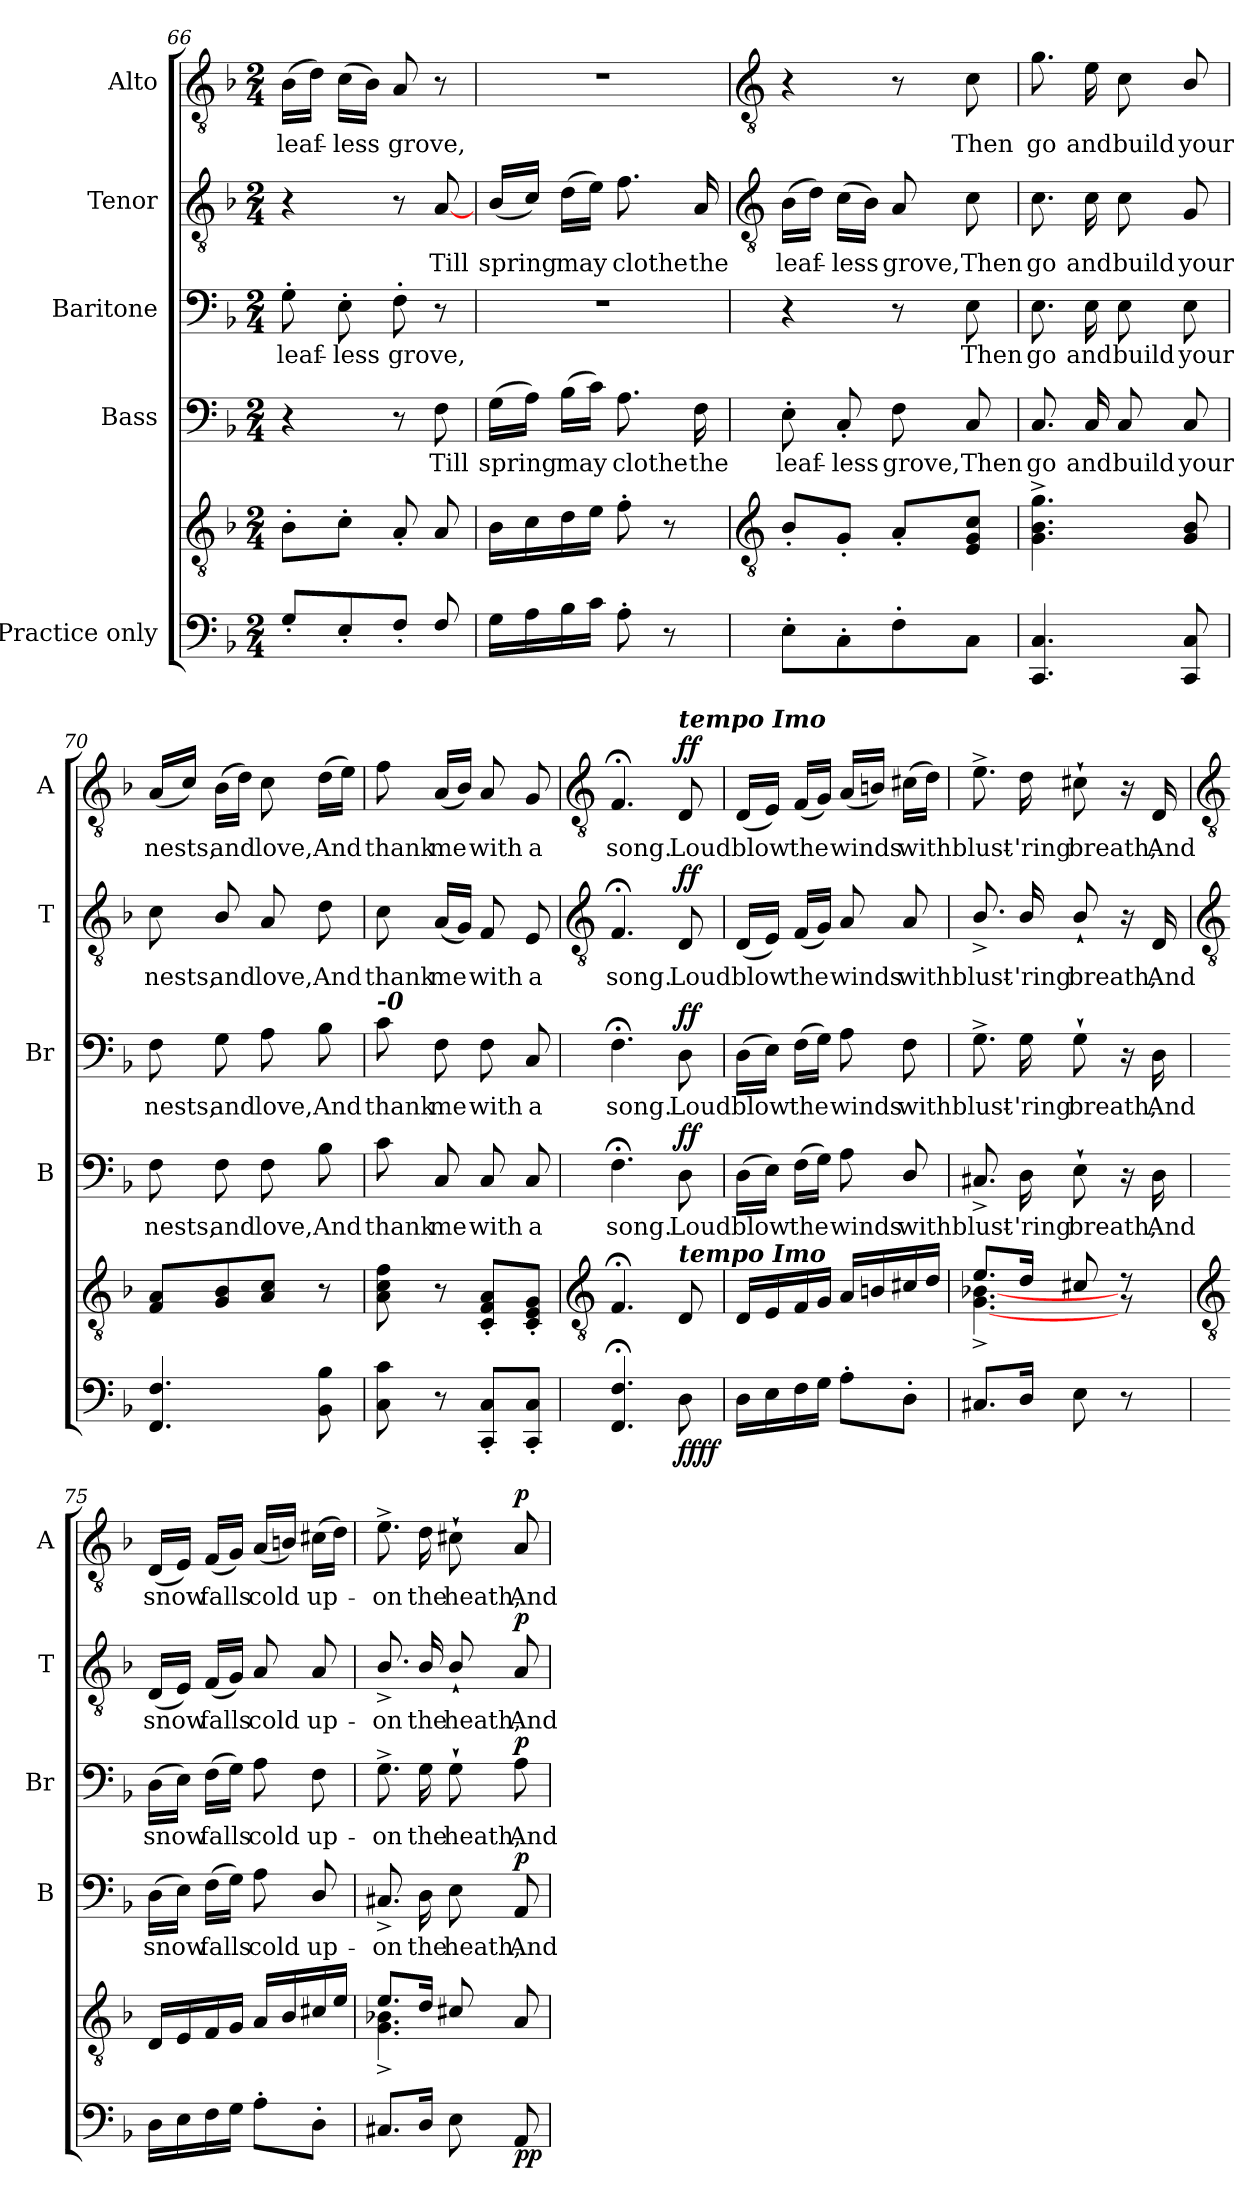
**kern	**kern	**dynam	**kern	**text	**dynam	**kern	**text	**dynam	**kern	**text	**dynam	**kern	**text	**dynam
*part5	*part5	*part5	*part4	*part4	*part4	*part3	*part3	*part3	*part2	*part2	*part2	*part1	*part1	*part1
*staff6	*staff5	*staff5/6	*staff4	*staff4	*staff4	*staff3	*staff3	*staff3	*staff2	*staff2	*staff2	*staff1	*staff1	*staff1
*I"Practice only	*	*	*I"Bass	*	*	*I"Baritone	*	*	*I"Tenor	*	*	*I"Alto	*	*
*	*	*	*I'B	*	*	*I'Br	*	*	*I'T	*	*	*I'A	*	*
*clefF4	*clefGv2	*	*clefF4	*	*	*clefF4	*	*	*clefGv2	*	*	*clefGv2	*	*
*k[b-]	*k[b-]	*	*k[b-]	*	*	*k[b-]	*	*	*k[b-]	*	*	*k[b-]	*	*
*F:	*F:	*	*F:	*	*	*F:	*	*	*F:	*	*	*F:	*	*
*M2/4	*M2/4	*	*M2/4	*	*	*M2/4	*	*	*M2/4	*	*	*M2/4	*	*
=66	=66	=66	=66	=66	=66	=66	=66	=66	=66	=66	=66	=66	=66	=66
!	!	!	!	!	!	!	!LO:LY:b	!	!	!	!	!	!LO:LY:b	!
8G'/L	8B-'L	.	4r	.	.	8G'	leaf-	.	4r	.	.	(>16B-LL	leaf-	.
.	.	.	.	.	.	.	.	.	.	.	.	16dJJ)	.	.
!	!	!	!	!	!	!	!LO:LY:b	!	!	!	!	!	!LO:LY:b	!
8E'/	8c'J	.	.	.	.	8E'	-less	.	.	.	.	(>16cLL	less	.
.	.	.	.	.	.	.	.	.	.	.	.	16B-JJ)	.	.
!	!	!	!	!	!	!	!LO:LY:b	!	!	!	!	!	!LO:LY:b	!
8F'/J	8A'	.	8r	.	.	8F'	grove,	.	8r	.	.	8A	grove,	.
!	!	!	!	!LO:LY:b	!	!	!	!	!	!LO:LY:b	!	!	!	!
8F/	8A	.	8F	Till	.	8r	.	.	[8A	Till	.	8r	.	.
=67	=67	=67	=67	=67	=67	=67	=67	=67	=67	=67	=67	=67	=67	=67
!	!	!	!	!LO:LY:b	!	!LO:N:vis=1	!	!	!	!LO:LY:b	!	!LO:N:vis=1	!	!
16GLL	16B-LL	.	(>16GLL	spring	.	2r	.	.	(<16B-/LL	spring	.	2r	.	.
16A	16c	.	16AJJ)	.	.	.	.	.	16c/JJ)	.	.	.	.	.
!	!	!	!	!LO:LY:b	!	!	!	!	!	!LO:LY:b	!	!	!	!
16B-	16d	.	(>16B-LL	may	.	.	.	.	(>16dLL	may	.	.	.	.
16cJJ	16eJJ	.	16cJJ)	.	.	.	.	.	16eJJ)	.	.	.	.	.
!	!	!	!	!LO:LY:b	!	!	!	!	!	!LO:LY:b	!	!	!	!
8A'	8f'	.	8.A	clothe	.	.	.	.	8.f	clothe	.	.	.	.
8r	8r	.	.	.	.	.	.	.	.	.	.	.	.	.
!	!	!	!	!LO:LY:b	!	!	!	!	!	!LO:LY:b	!	!	!	!
.	.	.	16F	the	.	.	.	.	16A	the	.	.	.	.
!!LO:LB:g=z
=68	=68	=68	=68	=68	=68	=68	=68	=68	=68	=68	=68	=68	=68	=68
*	*clefGv2	*	*	*	*	*	*	*	*clefGv2	*	*	*clefGv2	*	*
!	!	!	!	!LO:LY:b	!	!	!	!	!	!LO:LY:b	!	!	!	!
8E'L	8B-'L	.	8E'	leaf-	.	4r	.	.	(>16B-LL	leaf-	.	4r	.	.
.	.	.	.	.	.	.	.	.	16dJJ)	.	.	.	.	.
!	!	!	!	!LO:LY:b	!	!	!	!	!	!LO:LY:b	!	!	!	!
8C'	8G'J	.	8C'	-less	.	.	.	.	(>16cLL	less	.	.	.	.
.	.	.	.	.	.	.	.	.	16B-JJ)	.	.	.	.	.
!	!	!	!	!LO:LY:b	!	!	!	!	!	!LO:LY:b	!	!	!	!
8F'	8A'L	.	8F	grove,	.	8r	.	.	8A	grove,	.	8r	.	.
!	!	!	!	!LO:LY:b	!	!	!LO:LY:b	!	!	!LO:LY:b	!	!	!LO:LY:b	!
8CJ	8E 8G 8cJ	.	8C	Then	.	8E	Then	.	8c	Then	.	8c	Then	.
=69	=69	=69	=69	=69	=69	=69	=69	=69	=69	=69	=69	=69	=69	=69
!	!	!	!	!LO:LY:b	!	!	!LO:LY:b	!	!	!LO:LY:b	!	!	!LO:LY:b	!
4.CC 4.C	4.G^ 4.B-^ 4.g^	.	8.C	go	.	8.E	go	.	8.c	go	.	8.g	go	.
!	!	!	!	!LO:LY:b	!	!	!LO:LY:b	!	!	!LO:LY:b	!	!	!LO:LY:b	!
.	.	.	16C	and	.	16E	and	.	16c	and	.	16e	and	.
!	!	!	!	!LO:LY:b	!	!	!LO:LY:b	!	!	!LO:LY:b	!	!	!LO:LY:b	!
.	.	.	8C	build	.	8E	build	.	8c	build	.	8c	build	.
!	!	!	!	!LO:LY:b	!	!	!LO:LY:b	!	!	!LO:LY:b	!	!	!LO:LY:b	!
8CC 8C	8G 8B-	.	8C	your	.	8E	your	.	8G	your	.	8B-/	your	.
=70	=70	=70	=70	=70	=70	=70	=70	=70	=70	=70	=70	=70	=70	=70
!	!	!	!	!LO:LY:b	!	!	!LO:LY:b	!	!	!LO:LY:b	!	!	!LO:LY:b	!
4.FF 4.F	8F 8AL	.	8F	nests,	.	8F	nests,	.	8c	nests,	.	(<16A/LL	nests,	.
.	.	.	.	.	.	.	.	.	.	.	.	16c/JJ)	.	.
!	!	!	!	!LO:LY:b	!	!	!LO:LY:b	!	!	!LO:LY:b	!	!	!LO:LY:b	!
.	8G 8B-	.	8F	and	.	8G	and	.	8B-/	and	.	(>16B-LL	and	.
.	.	.	.	.	.	.	.	.	.	.	.	16dJJ)	.	.
!	!	!	!	!LO:LY:b	!	!	!LO:LY:b	!	!	!LO:LY:b	!	!	!LO:LY:b	!
.	8A 8cJ	.	8F	love,	.	8A	love,	.	8A	love,	.	8c	love,	.
!	!	!	!	!LO:LY:b	!	!	!LO:LY:b	!	!	!LO:LY:b	!	!	!LO:LY:b	!
8BB- 8B-	8r	.	8B-	And	.	8B-	And	.	8d	And	.	(>16dLL	And	.
.	.	.	.	.	.	.	.	.	.	.	.	16eJJ)	.	.
=71	=71	=71	=71	=71	=71	=71	=71	=71	=71	=71	=71	=71	=71	=71
!	!	!	!	!	!	!LO:TX:a:Bi:t=-0	!	!	!	!	!	!	!	!
!	!	!	!	!LO:LY:b	!	!	!LO:LY:b	!	!	!LO:LY:b	!	!	!LO:LY:b	!
8C 8c	8A 8c 8f	.	8c	thank	.	8c	thank	.	8c	thank	.	8f	thank	.
!	!	!	!	!LO:LY:b	!	!	!LO:LY:b	!	!	!LO:LY:b	!	!	!LO:LY:b	!
8r	8r	.	8C	me	.	8F	me	.	(<16ALL	me	.	(<16ALL	me	.
.	.	.	.	.	.	.	.	.	16GJJ)	.	.	16B-JJ)	.	.
!	!	!	!	!LO:LY:b	!	!	!LO:LY:b	!	!	!LO:LY:b	!	!	!LO:LY:b	!
8CC' 8C'L	8C' 8F' 8A'L	.	8C	with	.	8F	with	.	8F	with	.	8A	with	.
!	!	!	!	!LO:LY:b	!	!	!LO:LY:b	!	!	!LO:LY:b	!	!	!LO:LY:b	!
8CC' 8C'J	8C' 8E' 8G'J	.	8C	a	.	8C	a	.	8E	a	.	8G	a	.
!!LO:LB:g=z
=72	=72	=72	=72	=72	=72	=72	=72	=72	=72	=72	=72	=72	=72	=72
*	*clefGv2	*	*	*	*	*	*	*	*clefGv2	*	*	*clefGv2	*	*
*	*^	*	*	*	*	*	*	*	*	*	*	*	*	*
!	!	!LO:N:vis=1	!	!	!LO:LY:b	!	!	!LO:LY:b	!	!	!LO:LY:b	!	!	!LO:LY:b	!
4.FF; 4.F;	4.F;<	2ryy	.	4.F;<	song.	.	4.F;<	song.	.	4.F;<	song.	.	4.F;<	song.	.
!	!	!	!	!	!	!	!	!	!	!	!	!	!LO:TX:a:Bi:t=tempo Imo	!	!
!	!LO:TX:a:Bi:t=tempo Imo	!	!	!	!	!	!	!	!	!	!	!	!	!	!
!	!	!	!LO:DY:b=2	!	!LO:LY:b	!	!	!LO:LY:b	!	!	!LO:LY:b	!	!	!LO:LY:b	!
!	!	!	!LO:DY:n=1:b	!	!	!LO:DY:b	!	!	!LO:DY:b	!	!	!LO:DY:b	!	!	!LO:DY:b
8D	8D	.	ff ff	8D	Loud	ff	8D	Loud	ff	8D	Loud	ff	8D	Loud	ff
=73	=73	=73	=73	=73	=73	=73	=73	=73	=73	=73	=73	=73	=73	=73	=73
!	!	!LO:N:vis=1	!	!	!LO:LY:b	!	!	!LO:LY:b	!	!	!LO:LY:b	!	!	!LO:LY:b	!
16DLL	16DLL	2ryy	.	(>16DLL	blow	.	(>16DLL	blow	.	(<16DLL	blow	.	(<16DLL	blow	.
16E	16E	.	.	16EJJ)	.	.	16EJJ)	.	.	16EJJ)	.	.	16EJJ)	.	.
!	!	!	!	!	!LO:LY:b	!	!	!LO:LY:b	!	!	!LO:LY:b	!	!	!LO:LY:b	!
16F	16F	.	.	(>16FLL	the	.	(>16FLL	the	.	(<16FLL	the	.	(<16FLL	the	.
16GJJ	16GJJ	.	.	16GJJ)	.	.	16GJJ)	.	.	16GJJ)	.	.	16GJJ)	.	.
!	!	!	!	!	!LO:LY:b	!	!	!LO:LY:b	!	!	!LO:LY:b	!	!	!LO:LY:b	!
8A'L	16ALL	.	.	8A	winds	.	8A	winds	.	8A	winds	.	(<16ALL	winds	.
.	16Bn	.	.	.	.	.	.	.	.	.	.	.	16BnJJ)	.	.
!	!	!	!	!	!LO:LY:b	!	!	!LO:LY:b	!	!	!LO:LY:b	!	!	!LO:LY:b	!
8D'J	16c#X	.	.	8D/	with	.	8F	with	.	8A	with	.	(>16c#XLL	with	.
.	16dJJ	.	.	.	.	.	.	.	.	.	.	.	16dJJ)	.	.
=74	=74	=74	=74	=74	=74	=74	=74	=74	=74	=74	=74	=74	=74	=74	=74
!	!	!	!	!	!LO:LY:b	!	!	!LO:LY:b	!	!	!LO:LY:b	!	!	!LO:LY:b	!
8.C#XL	8.e/L	[4.G\^ [4.B-X\^	.	8.C#X^	blust-	.	8.G^	blust-	.	8.B-^/	blust-	.	8.e^	blust-	.
!	!	!	!	!	!LO:LY:b	!	!	!LO:LY:b	!	!	!LO:LY:b	!	!	!LO:LY:b	!
16DJ	16d/J	.	.	16D	-'ring	.	16G	-'ring	.	16B-/	-'ring	.	16d	-'ring	.
!	!	!	!	!	!LO:LY:b	!	!	!LO:LY:b	!	!	!LO:LY:b	!	!	!LO:LY:b	!
8E	8c#X/	.	.	8E`	breath,	.	8G`	breath,	.	8B-`/	breath,	.	8c#X`	breath,	.
8r	8r	8r	.	16r	.	.	16r	.	.	16r	.	.	16r	.	.
!	!	!	!	!	!LO:LY:b	!	!	!LO:LY:b	!	!	!LO:LY:b	!	!	!LO:LY:b	!
.	.	.	.	16D	And	.	16D	And	.	16D	And	.	16D	And	.
!!LO:LB:g=z
=75	=75	=75	=75	=75	=75	=75	=75	=75	=75	=75	=75	=75	=75	=75	=75
*	*clefGv2	*	*	*	*	*	*	*	*	*clefGv2	*	*	*clefGv2	*	*
!	!	!LO:N:vis=1	!	!	!LO:LY:b	!	!	!LO:LY:b	!	!	!LO:LY:b	!	!	!LO:LY:b	!
16DLL	16DLL	2ryy	.	(>16DLL	snow	.	(>16DLL	snow	.	(<16DLL	snow	.	(<16DLL	snow	.
16E	16E	.	.	16EJJ)	.	.	16EJJ)	.	.	16EJJ)	.	.	16EJJ)	.	.
!	!	!	!	!	!LO:LY:b	!	!	!LO:LY:b	!	!	!LO:LY:b	!	!	!LO:LY:b	!
16F	16F	.	.	(>16FLL	falls	.	(>16FLL	falls	.	(<16FLL	falls	.	(<16FLL	falls	.
16GJJ	16GJJ	.	.	16GJJ)	.	.	16GJJ)	.	.	16GJJ)	.	.	16GJJ)	.	.
!	!	!	!	!	!LO:LY:b	!	!	!LO:LY:b	!	!	!LO:LY:b	!	!	!LO:LY:b	!
8A'L	16ALL	.	.	8A	cold	.	8A	cold	.	8A	cold	.	(<16ALL	cold	.
.	16B-	.	.	.	.	.	.	.	.	.	.	.	16BnJJ)	.	.
!	!	!	!	!	!LO:LY:b	!	!	!LO:LY:b	!	!	!LO:LY:b	!	!	!LO:LY:b	!
8D'J	16c#X	.	.	8D/	up-	.	8F	up-	.	8A	up-	.	(>16c#XLL	up-	.
.	16eJJ	.	.	.	.	.	.	.	.	.	.	.	16dJJ)	.	.
=76	=76	=76	=76	=76	=76	=76	=76	=76	=76	=76	=76	=76	=76	=76	=76
!	!	!	!	!	!LO:LY:b	!	!	!LO:LY:b	!	!	!LO:LY:b	!	!	!LO:LY:b	!
8.C#XL	8.e/L	4.G\^ 4.B-X\^	.	8.C#X^	-on	.	8.G^	-on	.	8.B-^/	-on	.	8.e^	on	.
!	!	!	!	!	!LO:LY:b	!	!	!LO:LY:b	!	!	!LO:LY:b	!	!	!LO:LY:b	!
16DJ	16d/J	.	.	16D\	the	.	16G	the	.	16B-/	the	.	16d	the	.
!	!	!	!	!	!LO:LY:b	!	!	!LO:LY:b	!	!	!LO:LY:b	!	!	!LO:LY:b	!
8E	8c#X/	.	.	8E	heath,	.	8G`	heath,	.	8B-`/	heath,	.	8c#X`	heath,	.
!	!	!	!LO:DY:b=2	!	!LO:LY:b	!	!	!LO:LY:b	!	!	!LO:LY:b	!	!	!LO:LY:b	!
!	!	!	!LO:DY:n=1:b	!	!	!LO:DY:b	!	!	!LO:DY:b	!	!	!LO:DY:b	!	!	!LO:DY:b
8AA	8A	8ryy	p p	8AA	And	p	8A	And	p	8A	And	p	8A	And	p
*	*v	*v	*	*	*	*	*	*	*	*	*	*	*	*	*
=	=	=	=	=	=	=	=	=	=	=	=	=	=	=
*-	*-	*-	*-	*-	*-	*-	*-	*-	*-	*-	*-	*-	*-	*-
